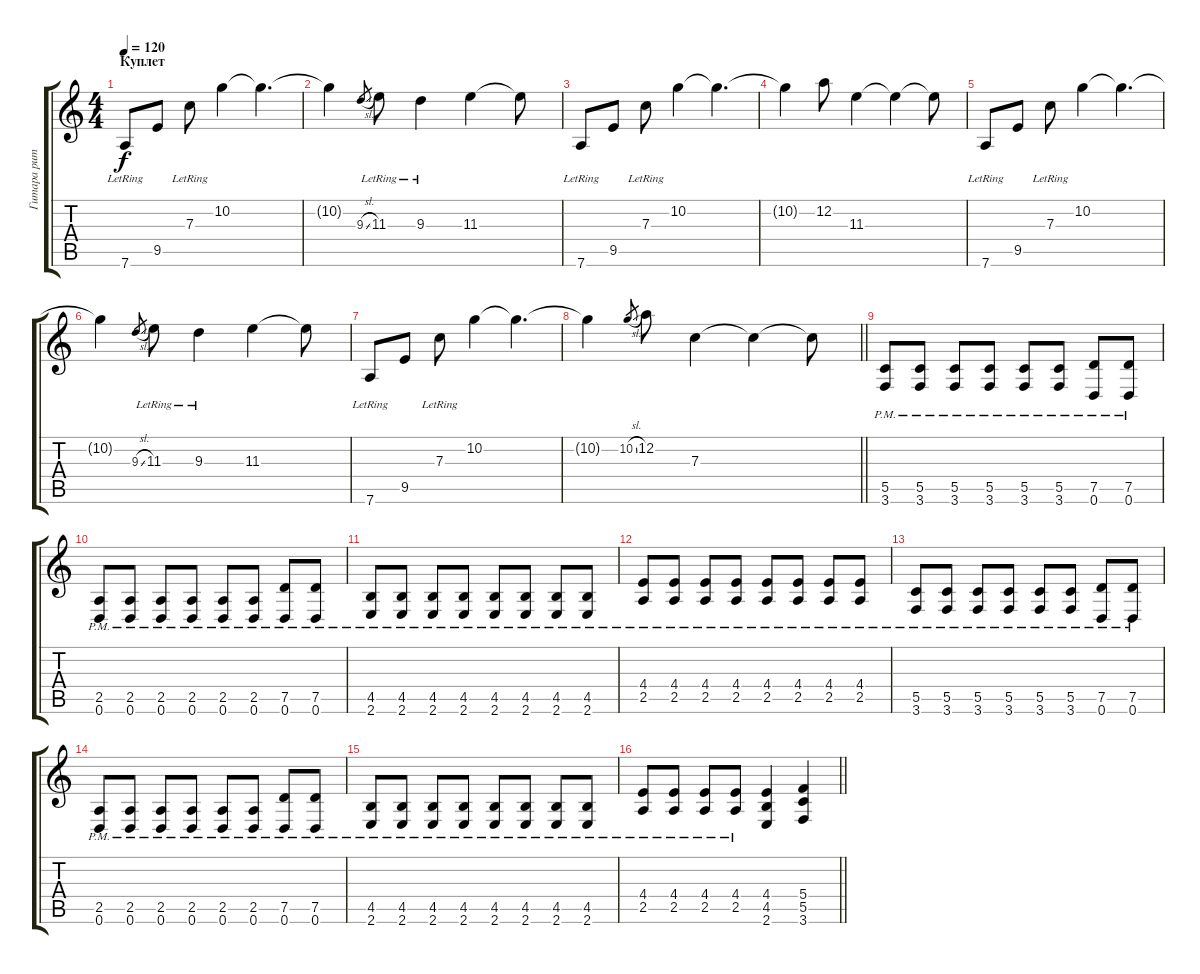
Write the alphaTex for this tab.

\track ("Гитара ритм" "Гитара рит") {instrument distortionguitar}
\staff {score tabs}
\tuning (D4 A3 F3 C3 G2 D2) {hide}
\ts (4 4)
\section ("" "Куплет")
\tempo 120
\clef g2
\ks c
7.6{lr}.8{dy f volume 13 instrument electricguitarjazz} 9.5.8 7.3{lr}.8 10.2.4 10.2{t}.4{d} |
10.2{t}.4 9.3{sl}.8{gr} 11.3{lr}.8 9.3{lr}.4 11.3.4 11.3{t}.8 |
7.6{lr}.8{instrument electricguitarjazz} 9.5.8 7.3{lr}.8 10.2.4 10.2{t}.4{d} |
10.2{t}.4 12.2.8 11.3.4 11.3{t}.4 11.3{t}.8 |
7.6{lr}.8{volume 13 instrument electricguitarjazz} 9.5.8 7.3{lr}.8 10.2.4 10.2{t}.4{d} |
10.2{t}.4 9.3{sl}.8{gr} 11.3{lr}.8 9.3{lr}.4 11.3.4 11.3{t}.8 |
7.6{lr}.8{instrument electricguitarjazz} 9.5.8 7.3{lr}.8 10.2.4 10.2{t}.4{d} |
\barLineRight lightlight
10.2{t}.4 10.2{sl}.8{gr} 12.2.8 7.3.4 7.3{t}.4 7.3{t}.8 |
\section ("" "")
(5.5{pm} 3.6{pm}).8{volume 10 instrument distortionguitar} (5.5{pm} 3.6{pm}).8 (5.5{pm} 3.6{pm}).8 (5.5{pm} 3.6{pm}).8 (5.5{pm} 3.6{pm}).8 (5.5{pm} 3.6{pm}).8 (7.5{pm} 0.6).8 (7.5{pm} 0.6).8 |
(2.5{pm} 0.6{pm}).8 (2.5{pm} 0.6{pm}).8 (2.5{pm} 0.6{pm}).8 (2.5{pm} 0.6{pm}).8 (2.5{pm} 0.6{pm}).8 (2.5{pm} 0.6{pm}).8 (7.5{pm} 0.6{pm}).8 (7.5{pm} 0.6{pm}).8 |
(4.5{pm} 2.6{pm}).8 (4.5{pm} 2.6{pm}).8 (4.5{pm} 2.6{pm}).8 (4.5{pm} 2.6{pm}).8 (4.5{pm} 2.6{pm}).8 (4.5{pm} 2.6{pm}).8 (4.5{pm} 2.6{pm}).8 (4.5{pm} 2.6{pm}).8 |
(4.4{pm} 2.5{pm}).8 (4.4{pm} 2.5{pm}).8 (4.4{pm} 2.5{pm}).8 (4.4{pm} 2.5{pm}).8 (4.4{pm} 2.5{pm}).8 (4.4{pm} 2.5{pm}).8 (4.4{pm} 2.5{pm}).8 (4.4{pm} 2.5{pm}).8 |
(5.5{pm} 3.6{pm}).8{volume 10 instrument distortionguitar} (5.5{pm} 3.6{pm}).8 (5.5{pm} 3.6{pm}).8 (5.5{pm} 3.6{pm}).8 (5.5{pm} 3.6{pm}).8 (5.5{pm} 3.6{pm}).8 (7.5{pm} 0.6).8 (7.5{pm} 0.6).8 |
(2.5{pm} 0.6{pm}).8 (2.5{pm} 0.6{pm}).8 (2.5{pm} 0.6{pm}).8 (2.5{pm} 0.6{pm}).8 (2.5{pm} 0.6{pm}).8 (2.5{pm} 0.6{pm}).8 (7.5{pm} 0.6{pm}).8 (7.5{pm} 0.6{pm}).8 |
(4.5{pm} 2.6{pm}).8 (4.5{pm} 2.6{pm}).8 (4.5{pm} 2.6{pm}).8 (4.5{pm} 2.6{pm}).8 (4.5{pm} 2.6{pm}).8 (4.5{pm} 2.6{pm}).8 (4.5{pm} 2.6{pm}).8 (4.5{pm} 2.6{pm}).8 |
\barLineRight lightlight
(4.4{pm} 2.5{pm}).8 (4.4{pm} 2.5{pm}).8 (4.4{pm} 2.5{pm}).8 (4.4{pm} 2.5{pm}).8 (4.4 4.5 2.6).4{volume 13} (5.4 5.5 3.6).4
